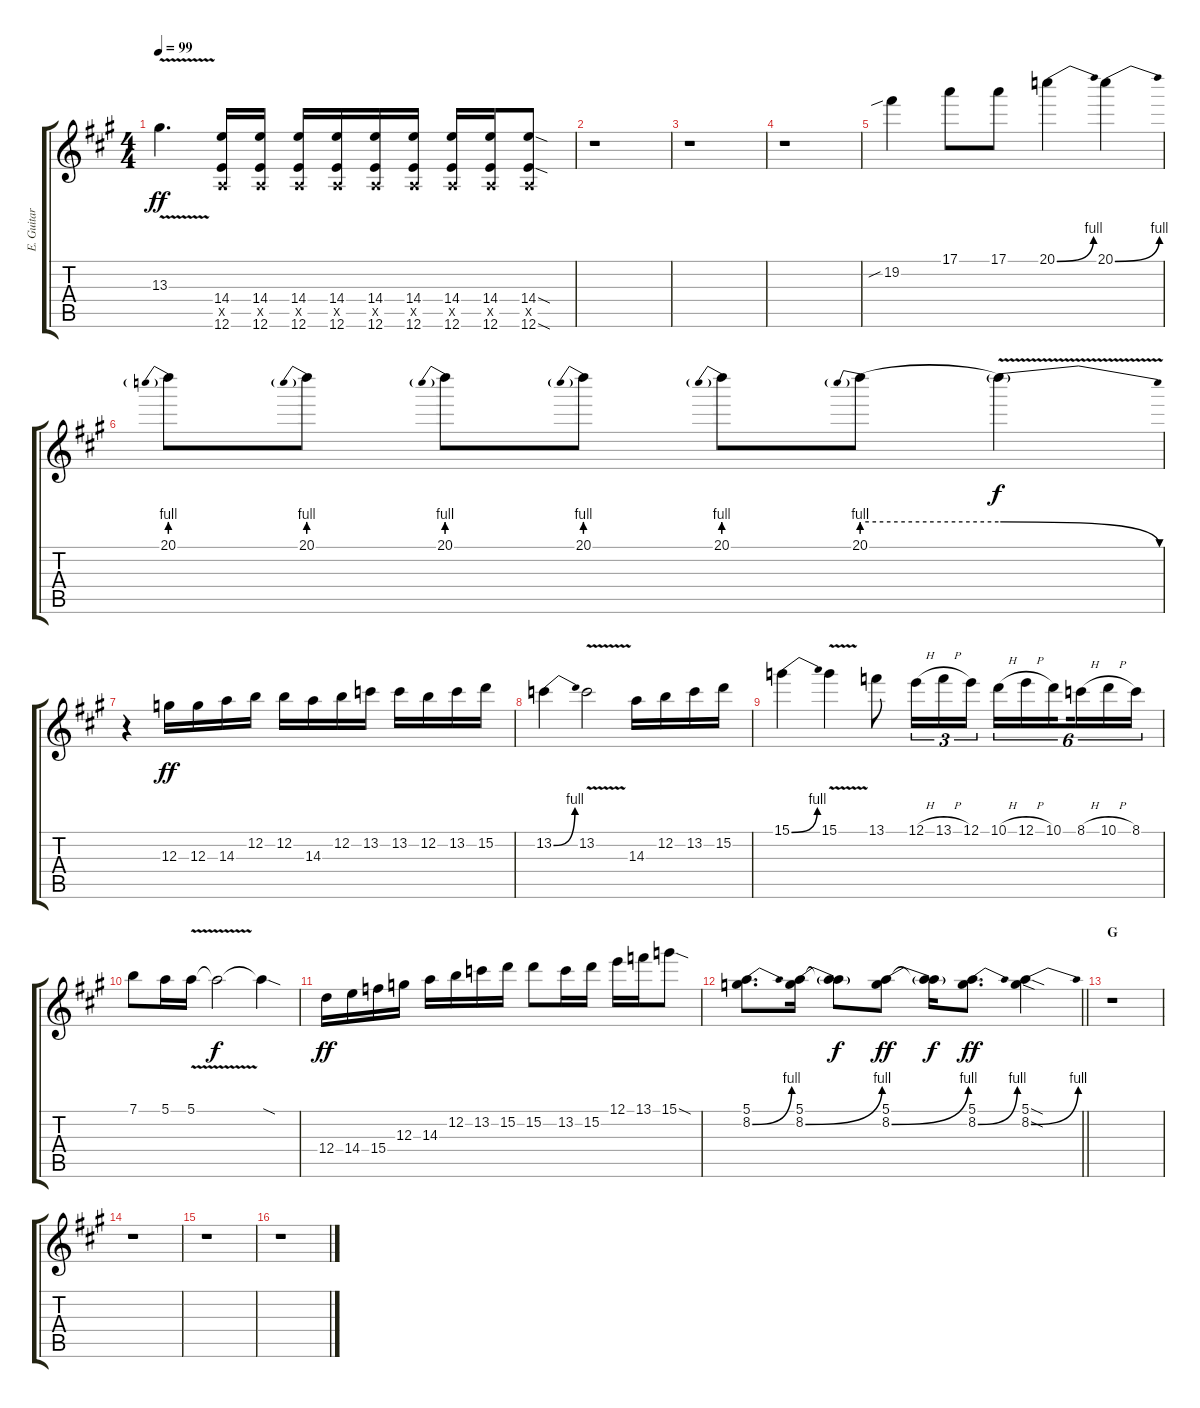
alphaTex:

\track ("E. Guitar III" "E. Guitar ") {instrument overdrivenguitar}
\staff {score tabs}
\tuning (E4 B3 G3 D3 A2 E2) {hide}
\ts (4 4)
\tempo 99
\clef g2
\ks a
13.3{v}.4{d dy ff} (14.4 0.5{x} 12.6).16 (14.4 0.5{x} 12.6).16 (14.4 0.5{x} 12.6).16 (14.4 0.5{x} 12.6).16 (14.4 0.5{x} 12.6).16 (14.4 0.5{x} 12.6).16 (14.4 0.5{x} 12.6).16 (14.4 0.5{x} 12.6).16 (14.4{sod} 0.5{x} 12.6{sod}).8 |
r.1 |
r.1 |
r.1 |
19.2{sib}.4 17.1.8 17.1.8 20.1{be (bend 0 0 60 4)}.4 20.1{be (bend 0 0 60 4)}.4 |
20.1{be (prebend 0 4 60 4)}.8 20.1{be (prebend 0 4 60 4)}.8 20.1{be (prebend 0 4 60 4)}.8 20.1{be (prebend 0 4 60 4)}.8 20.1{be (prebend 0 4 60 4)}.8 20.1{be (prebend 0 4 60 4)}.8 20.1{be (release 0 4 60 0) v t}.4{dy f} |
r.4 12.3.16{dy ff} 12.3.16 14.3.16 12.2.16 12.2.16 14.3.16 12.2.16 13.2.16 13.2.16 12.2.16 13.2.16 15.2.16 |
13.2{be (bend 0 0 60 4)}.4 13.2{v}.2 14.3.16 12.2.16 13.2.16 15.2.16 |
15.1{be (bend 0 0 60 4)}.4 15.1{v}.4 13.1.8 12.1{h}.16{tu (3 2)} 13.1{h}.16{tu (3 2)} 12.1.16{tu (3 2)} 10.1{h}.16{tu (6 4)} 12.1{h}.16{tu (6 4)} 10.1.16{tu (6 4) beam splitsecondary} 8.1{h}.16{tu (6 4)} 10.1{h}.16{tu (6 4)} 8.1.16{tu (6 4)} |
7.1.8 5.1.16 5.1{v}.16 5.1{t}.2{dy f} 5.1{sod t}.4 |
12.4.16{dy ff} 14.4.16 15.4.16 12.3.16 14.3.16 12.2.16 13.2.16 15.2.16 15.2.8 13.2.16 15.2.16 12.1.16 13.1.16 15.1{sod}.8 |
\barLineRight lightlight
(5.1 8.2{be (bend 0 0 60 4)}).8{d} (5.1 8.2{be (bend 0 0 60 4)}).16 (5.1{t} 8.2{t}).8{dy f} (5.1 8.2{be (bend 0 0 60 4)}).8{dy ff} (5.1{t} 8.2{t}).16{dy f} (5.1 8.2{be (bend 0 0 60 4)}).8{d dy ff} (5.1{sod} 8.2{be (bend 0 0 60 4) sod}).4 |
\section ("" "G")
r.1 |
r.1 |
r.1 |
r.1
